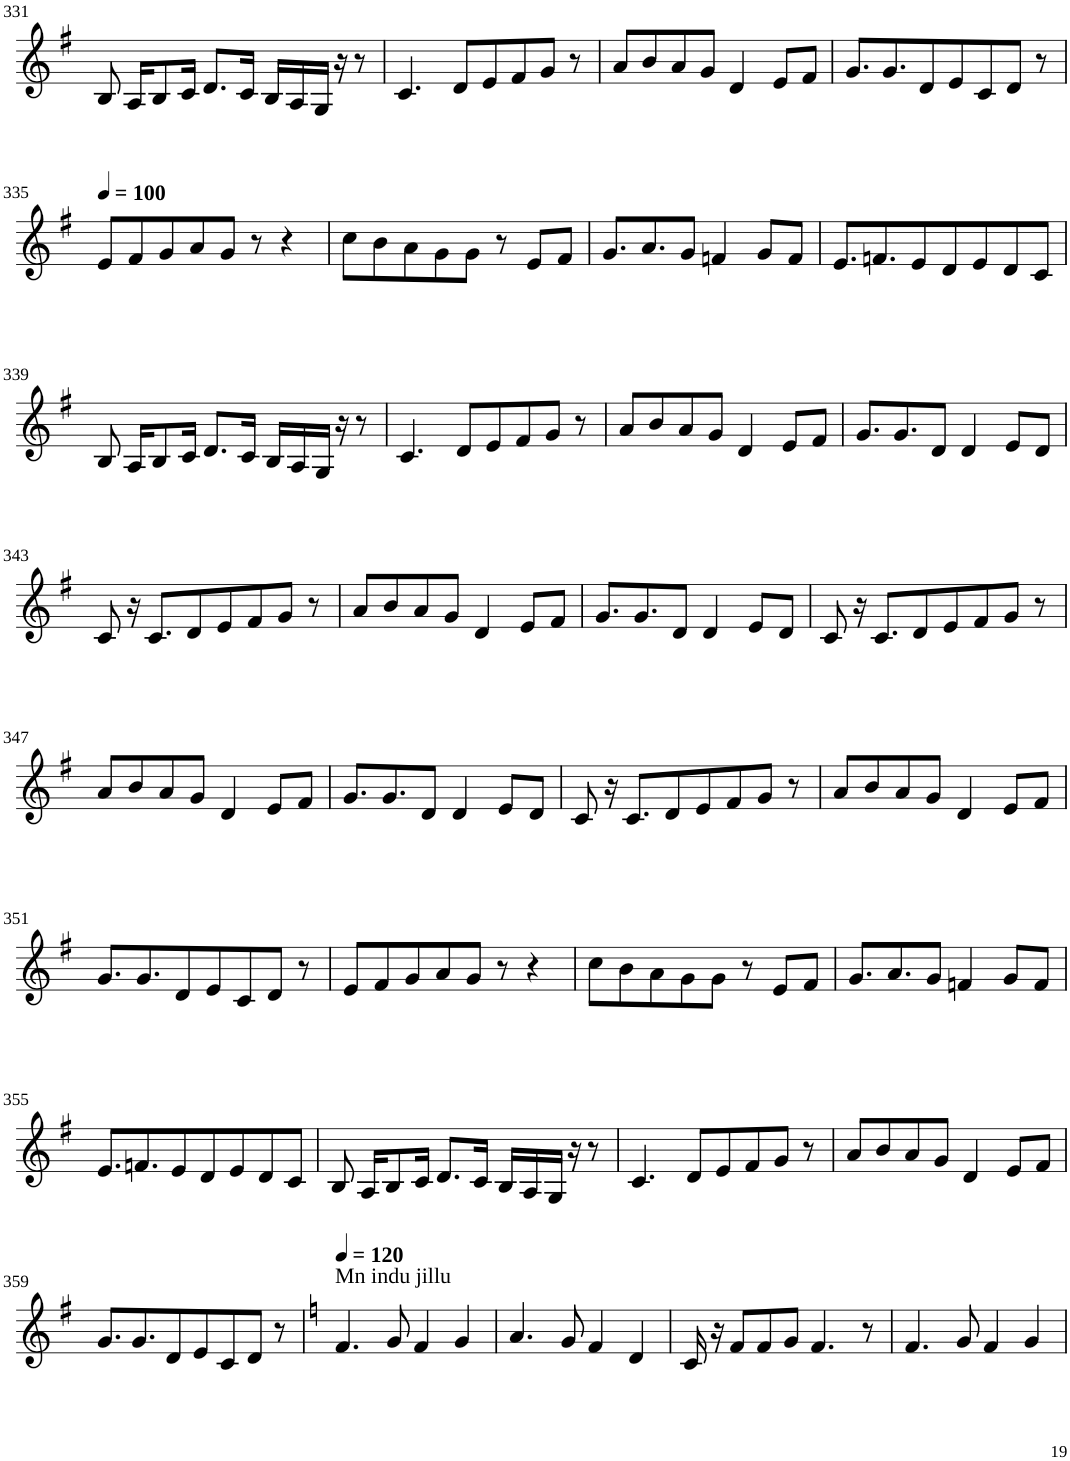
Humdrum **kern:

**kern
*part1
*staff1
*I"Violin
!!LO:PB:g=z
*clefG2
*k[f#]
*G:
*M8/8
=331
8B/
16A/KL
8B/
16c/Jk
8.d/L
16c/Jk
16B/LL
16A/
16G/JJ
16r
8r
=332
4.c/
8d/L
8e/
8f#/
8g/J
8r
=333
8a/L
8b/
8a/
8g/J
4d/
8e/L
8f#/J
=334
8.g/L
8.g/
8d/
8e/
8c/
8d/J
8r
!!LO:LB:g=z
=335
*MM100
8e/L
8f#/
8g/
8a/
8g/J
8r
4r
=336
8cc\L
8b\
8a\
8g\
8g\J
8r
8e/L
8f#/J
=337
8.g/L
8.a/
8g/J
4fn/
8g/L
8f/J
=338
8.e/L
8.fn/
8e/
8d/
8e/
8d/
8c/J
!!LO:LB:g=z
=339
8B/
16A/KL
8B/
16c/Jk
8.d/L
16c/Jk
16B/LL
16A/
16G/JJ
16r
8r
=340
4.c/
8d/L
8e/
8f#/
8g/J
8r
=341
8a/L
8b/
8a/
8g/J
4d/
8e/L
8f#/J
=342
8.g/L
8.g/
8d/J
4d/
8e/L
8d/J
!!LO:LB:g=z
=343
8c/
16r
8.c/L
8d/
8e/
8f#/
8g/J
8r
=344
8a/L
8b/
8a/
8g/J
4d/
8e/L
8f#/J
=345
8.g/L
8.g/
8d/J
4d/
8e/L
8d/J
=346
8c/
16r
8.c/L
8d/
8e/
8f#/
8g/J
8r
!!LO:LB:g=z
=347
8a/L
8b/
8a/
8g/J
4d/
8e/L
8f#/J
=348
8.g/L
8.g/
8d/J
4d/
8e/L
8d/J
=349
8c/
16r
8.c/L
8d/
8e/
8f#/
8g/J
8r
=350
8a/L
8b/
8a/
8g/J
4d/
8e/L
8f#/J
!!LO:LB:g=z
=351
8.g/L
8.g/
8d/
8e/
8c/
8d/J
8r
=352
8e/L
8f#/
8g/
8a/
8g/J
8r
4r
=353
8cc\L
8b\
8a\
8g\
8g\J
8r
8e/L
8f#/J
=354
8.g/L
8.a/
8g/J
4fn/
8g/L
8f/J
!!LO:LB:g=z
=355
8.e/L
8.fn/
8e/
8d/
8e/
8d/
8c/J
=356
8B/
16A/KL
8B/
16c/Jk
8.d/L
16c/Jk
16B/LL
16A/
16G/JJ
16r
8r
=357
4.c/
8d/L
8e/
8f#/
8g/J
8r
=358
8a/L
8b/
8a/
8g/J
4d/
8e/L
8f#/J
!!LO:LB:g=z
=359
8.g/L
8.g/
8d/
8e/
8c/
8d/J
8r
=360
*k[]
*C:
*MM120
!LO:TX:a:t=Mn indu jillu
4.f/
8g/
4f/
4g/
=361
4.a/
8g/
4f/
4d/
=362
16c/
16r
8f/L
8f/
8g/J
4.f/
8r
=363
4.f/
8g/
4f/
4g/
=
*-
